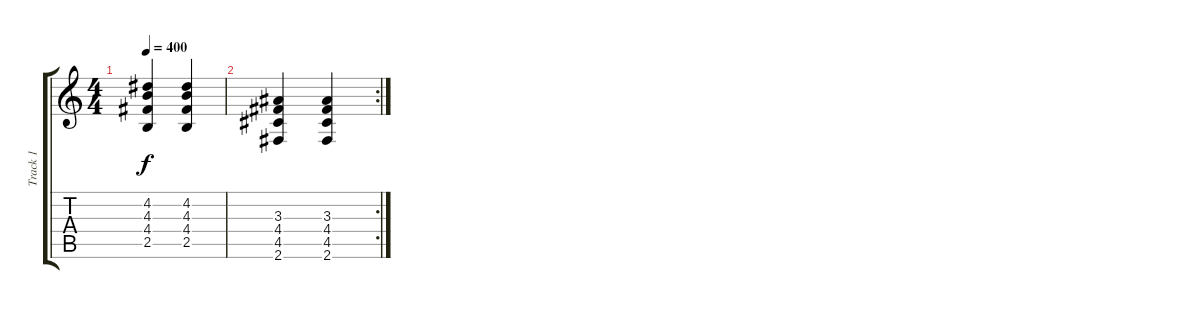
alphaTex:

\track ("Track 1" "Track 1") {instrument acousticguitarsteel}
\staff {score tabs}
\tuning (E4 B3 G3 D3 A2 E2) {hide}
\ts (4 4)
\tempo 400
\clef g2
\ks c
(4.2 4.3 4.4 2.5).4{dy f} (4.2 4.3 4.4 2.5).4 |
\rc 2
(3.3 4.4 4.5 2.6).4 (3.3 4.4 4.5 2.6).4
